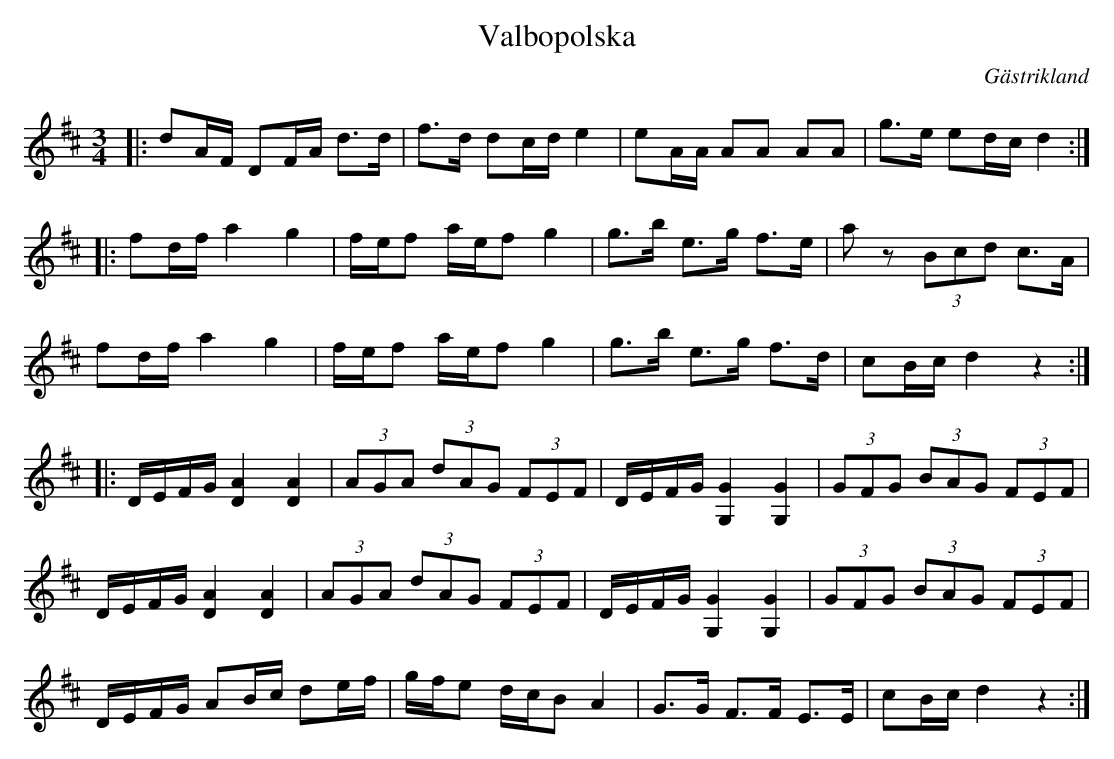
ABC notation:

X:1
T:Valbopolska
O:Gästrikland
M:3/4
L:1/16
K:D
|: d2AF D2FA d3d|f3d d2cde4|e2AA A2A2 A2A2|g3e e2dcd4:|
|:f2df a4g4|fef2 aef2 g4|g3b e3g f3e|a2z2 (3B2c2d2 c3A|
f2df a4g4|fef2 aef2 g4|g3b e3g f3d|c2Bcd4z4:|
|:DEFG [DA]4 [DA]4|(3A2G2A2 (3d2A2G2 (3F2E2F2|DEFG [G,G]4 [G,G]4|(3G2F2G2 (3B2A2G2 (3F2E2F2|
DEFG [DA]4 [DA]4|(3A2G2A2 (3d2A2G2 (3F2E2F2|DEFG [G,G]4 [G,G]4|(3G2F2G2 (3B2A2G2 (3F2E2F2|
DEFG A2Bc d2ef|gfe2 dcB2A4|G3G F3F E3E|c2Bcd4z4:|
